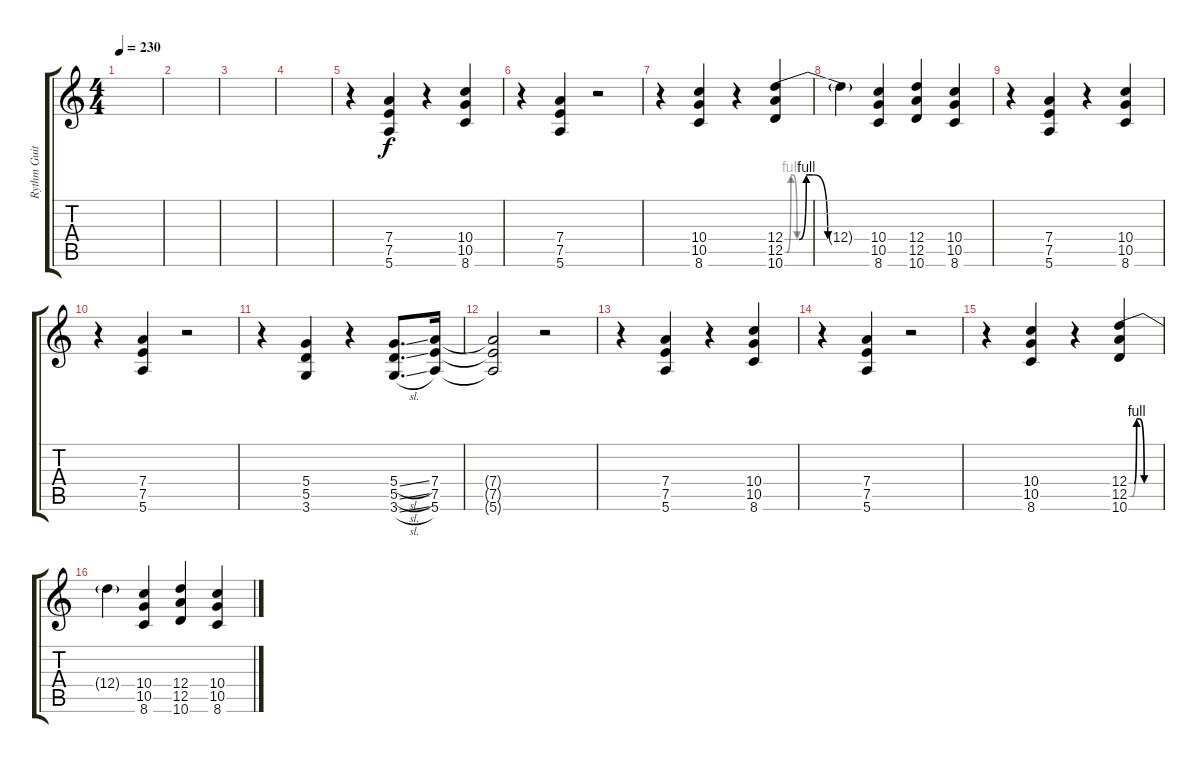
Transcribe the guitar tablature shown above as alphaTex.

\track ("Rythm Guitar" "Rythm Guit") {instrument overdrivenguitar}
\staff {score tabs}
\tuning (E4 B3 G3 D3 A2 E2) {hide}
\ts (4 4)
\tempo 230
\clef g2
\ks c
|
|
|
|
r.4 (7.4 7.5 5.6).4 r.4 (10.4 10.5 8.6).4 |
r.4 (7.4 7.5 5.6).4 r.2 |
r.4 (10.4 10.5 8.6).4 r.4 (12.4{be (custom 0 0 5 0 8 0 10 0 15 4 20 4 30 0 60 0)} 12.5{be (custom 0 0 5 0 15 4 20 4 30 0 60 0)} 10.6).4 |
12.4{t}.4 (10.4 10.5 8.6).4 (12.4 12.5 10.6).4 (10.4 10.5 8.6).4 |
r.4 (7.4 7.5 5.6).4 r.4 (10.4 10.5 8.6).4 |
r.4 (7.4 7.5 5.6).4 r.2 |
r.4 (5.4 5.5 3.6).4 r.4 (5.4{sl} 5.5{sl} 3.6{sl}).8{d} (7.4 7.5 5.6).16 |
(7.4{t} 7.5{t} 5.6{t}).2 r.2 |
r.4 (7.4 7.5 5.6).4 r.4 (10.4 10.5 8.6).4 |
r.4 (7.4 7.5 5.6).4 r.2 |
r.4 (10.4 10.5 8.6).4 r.4 (12.4{be (custom 0 0 5 0 8 0 10 0 15 4 20 4 30 0 60 0)} 12.5{be (custom 0 0 5 0 15 4 20 4 30 0 60 0)} 10.6).4 |
12.4{t}.4 (10.4 10.5 8.6).4 (12.4 12.5 10.6).4 (10.4 10.5 8.6).4
